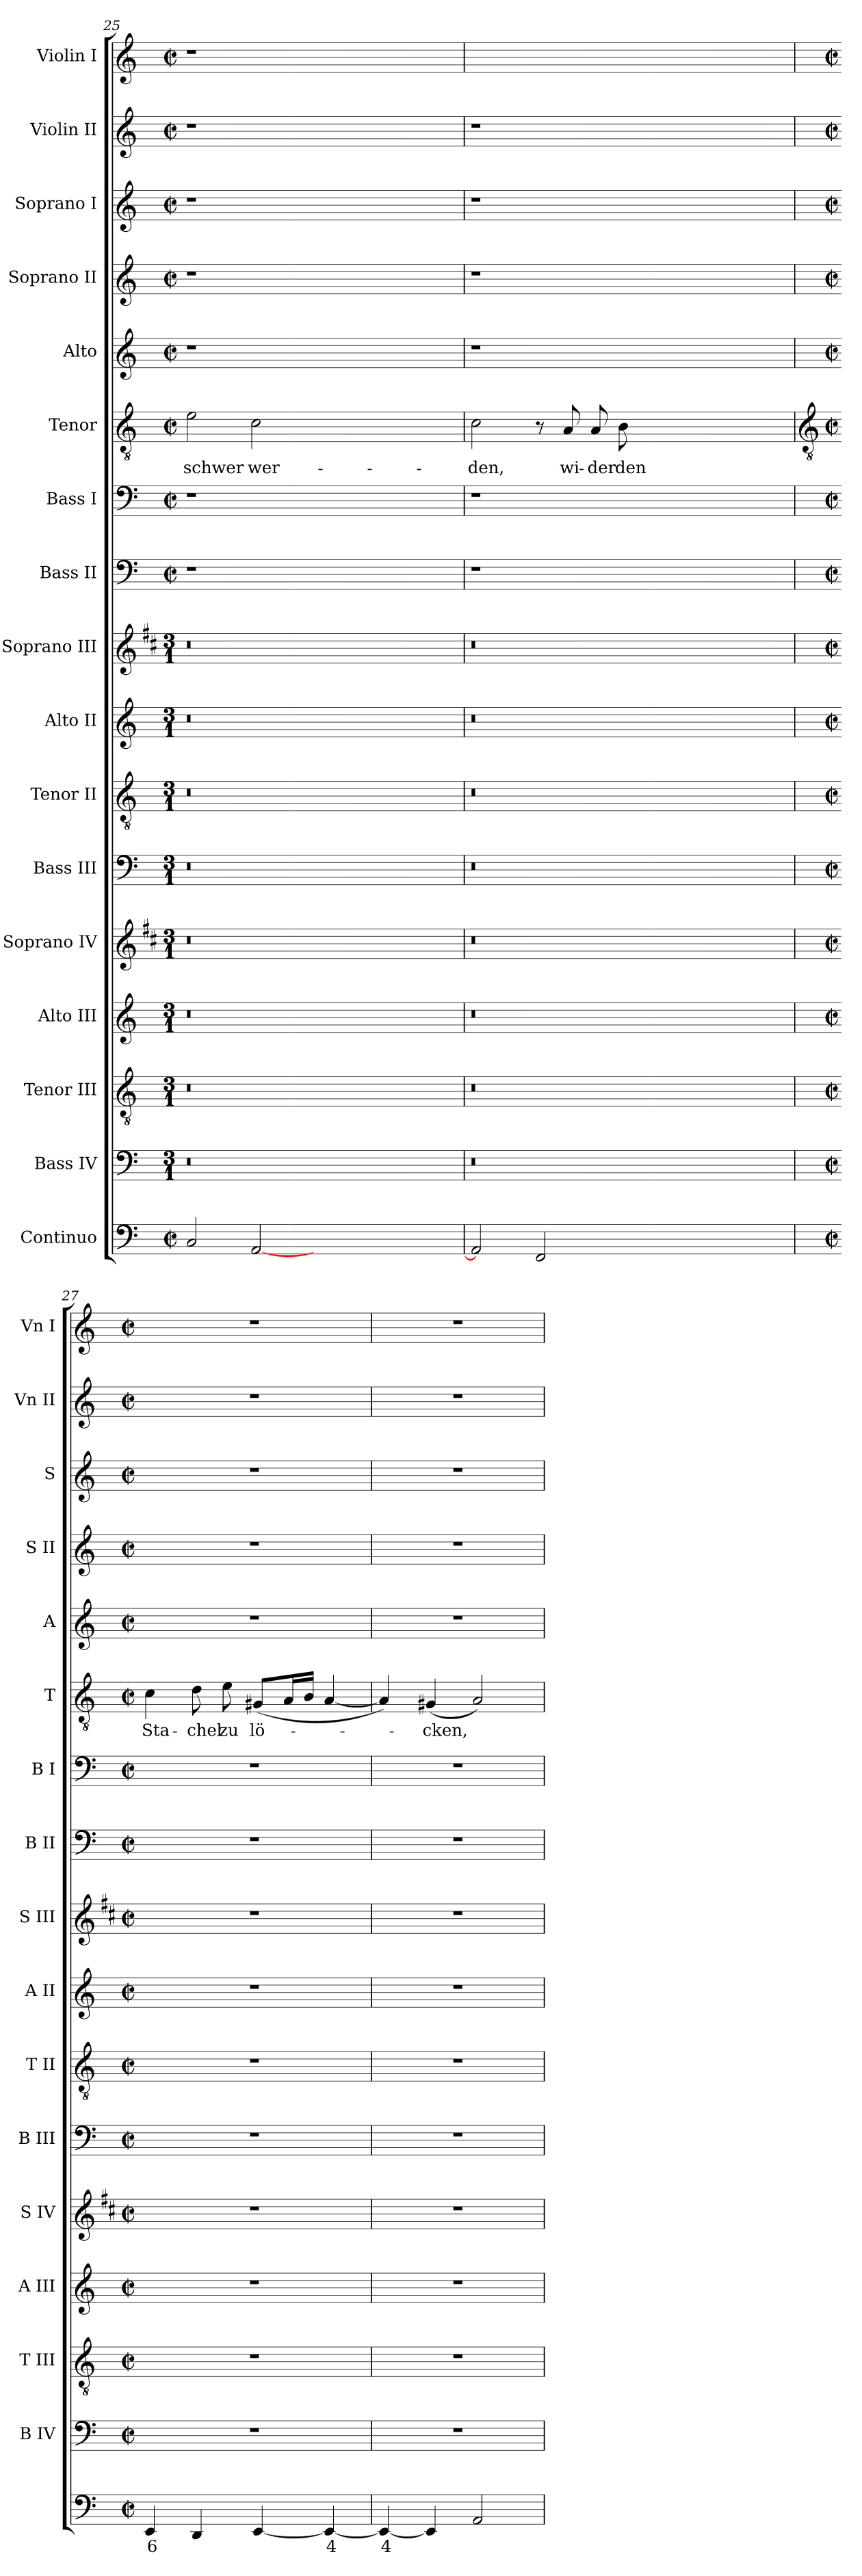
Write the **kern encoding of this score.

**kern	**text	**kern	**kern	**kern	**kern	**kern	**kern	**kern	**kern	**kern	**kern	**kern	**text	**kern	**kern	**kern	**kern	**kern
*part17	*part17	*part16	*part15	*part14	*part13	*part12	*part11	*part10	*part9	*part8	*part7	*part6	*part6	*part5	*part4	*part3	*part2	*part1
*staff17	*staff17	*staff16	*staff15	*staff14	*staff13	*staff12	*staff11	*staff10	*staff9	*staff8	*staff7	*staff6	*staff6	*staff5	*staff4	*staff3	*staff2	*staff1
*I"Continuo	*	*I"Bass IV	*I"Tenor III	*I"Alto III	*I"Soprano IV	*I"Bass III	*I"Tenor II	*I"Alto II	*I"Soprano III	*I"Bass II	*I"Bass I	*I"Tenor	*	*I"Alto	*I"Soprano II	*I"Soprano I	*I"Violin II	*I"Violin I
*	*	*I'B IV	*I'T III	*I'A III	*I'S IV	*I'B III	*I'T II	*I'A II	*I'S III	*I'B II	*I'B I	*I'T	*	*I'A	*I'S II	*I'S	*I'Vn II	*I'Vn I
*clefF4	*	*clefF4	*clefGv2	*clefG2	*clefG2	*clefF4	*clefGv2	*clefG2	*clefG2	*clefF4	*clefF4	*clefGv2	*	*clefG2	*clefG2	*clefG2	*clefG2	*clefG2
*	*	*	*	*	*ITrd1c2	*	*	*	*ITrd1c2	*	*	*	*	*	*	*	*	*
*k[]	*	*k[]	*k[]	*k[]	*k[]	*k[]	*k[]	*k[]	*k[]	*k[]	*k[]	*k[]	*	*k[]	*k[]	*k[]	*k[]	*k[]
*C:	*	*C:	*C:	*C:	*C:	*C:	*C:	*C:	*C:	*C:	*C:	*C:	*	*C:	*C:	*C:	*C:	*C:
*M2/2	*	*M3/1	*M3/1	*M3/1	*M3/1	*M3/1	*M3/1	*M3/1	*M3/1	*M2/2	*M2/2	*M2/2	*	*M2/2	*M2/2	*M2/2	*M2/2	*M2/2
*met(c|)	*	*	*	*	*	*	*	*	*	*met(c|)	*met(c|)	*met(c|)	*	*met(c|)	*met(c|)	*met(c|)	*met(c|)	*met(c|)
=25	=25	=25	=25	=25	=25	=25	=25	=25	=25	=25	=25	=25	=25	=25	=25	=25	=25	=25
!	!	!	!	!	!	!	!	!	!	!	!	!	!LO:LY:b	!	!	!	!	!
2C	.	0.r	0.r	0.r	0.r	0.r	0.r	0.r	0.r	1r	1r	2e	schwer	1r	1r	1r	1r	1r
!	!	!	!	!	!	!	!	!	!	!	!	!	!LO:LY:b	!	!	!	!	!
[2AA	.	.	.	.	.	.	.	.	.	.	.	2c	wer-	.	.	.	.	.
0ryy	.	.	.	.	.	.	.	.	.	0ryy	0ryy	0ryy	.	0ryy	0ryy	0ryy	0ryy	0ryy
=26	=26	=26	=26	=26	=26	=26	=26	=26	=26	=26	=26	=26	=26	=26	=26	=26	=26	=26
!	!	!	!	!	!	!	!	!	!	!	!	!	!LO:LY:b	!	!	!	!	!
2AA]	.	0.r	0.r	0.r	0.r	0.r	0.r	0.r	0.r	1r	1r	2c	-den,	1r	1r	1r	1r	1ryy
2FF	.	.	.	.	.	.	.	.	.	.	.	8r	.	.	.	.	.	.
!	!	!	!	!	!	!	!	!	!	!	!	!	!LO:LY:b	!	!	!	!	!
.	.	.	.	.	.	.	.	.	.	.	.	8A	wi-	.	.	.	.	.
!	!	!	!	!	!	!	!	!	!	!	!	!	!LO:LY:b	!	!	!	!	!
.	.	.	.	.	.	.	.	.	.	.	.	8A	-der	.	.	.	.	.
!	!	!	!	!	!	!	!	!	!	!	!	!	!LO:LY:b	!	!	!	!	!
.	.	.	.	.	.	.	.	.	.	.	.	8B	den	.	.	.	.	.
0ryy	.	.	.	.	.	.	.	.	.	0ryy	0ryy	0ryy	.	0ryy	0ryy	0ryy	0ryy	0ryy
!!LO:LB:g=z
=27	=27	=27	=27	=27	=27	=27	=27	=27	=27	=27	=27	=27	=27	=27	=27	=27	=27	=27
*	*	*	*	*	*	*	*	*	*	*	*	*clefGv2	*	*	*	*	*	*
*M2/2	*	*M2/2	*M2/2	*M2/2	*M2/2	*M2/2	*M2/2	*M2/2	*M2/2	*M2/2	*M2/2	*M2/2	*	*M2/2	*M2/2	*M2/2	*M2/2	*M2/2
*met(c|)	*	*met(c|)	*met(c|)	*met(c|)	*met(c|)	*met(c|)	*met(c|)	*met(c|)	*met(c|)	*met(c|)	*met(c|)	*met(c|)	*	*met(c|)	*met(c|)	*met(c|)	*met(c|)	*met(c|)
!	!LO:LY:b	!	!	!	!	!	!	!	!	!	!	!	!LO:LY:b	!	!	!	!	!
4EE	6	1r	1r	1r	1r	1r	1r	1r	1r	1r	1r	4c	Sta-	1r	1r	1r	1r	1r
!	!	!	!	!	!	!	!	!	!	!	!	!	!LO:LY:b	!	!	!	!	!
4DD	.	.	.	.	.	.	.	.	.	.	.	8d	-chel	.	.	.	.	.
!	!	!	!	!	!	!	!	!	!	!	!	!	!LO:LY:b	!	!	!	!	!
.	.	.	.	.	.	.	.	.	.	.	.	8e	zu	.	.	.	.	.
!	!	!	!	!	!	!	!	!	!	!	!	!	!LO:LY:b	!	!	!	!	!
[4EE	.	.	.	.	.	.	.	.	.	.	.	(<8G#XL	lö-	.	.	.	.	.
.	.	.	.	.	.	.	.	.	.	.	.	16AL	.	.	.	.	.	.
.	.	.	.	.	.	.	.	.	.	.	.	16BJJ	.	.	.	.	.	.
!	!LO:LY:b	!	!	!	!	!	!	!	!	!	!	!	!	!	!	!	!	!
4EE_	4	.	.	.	.	.	.	.	.	.	.	[4A	.	.	.	.	.	.
=28	=28	=28	=28	=28	=28	=28	=28	=28	=28	=28	=28	=28	=28	=28	=28	=28	=28	=28
!	!LO:LY:b	!	!	!	!	!	!	!	!	!	!	!	!	!	!	!	!	!
4EE_	4	1r	1r	1r	1r	1r	1r	1r	1r	1r	1r	4A])	.	1r	1r	1r	1r	1r
!	!	!	!	!	!	!	!	!	!	!	!	!	!LO:LY:b	!	!	!	!	!
4EE]	.	.	.	.	.	.	.	.	.	.	.	(<4G#X	cken,	.	.	.	.	.
2AA	.	.	.	.	.	.	.	.	.	.	.	2A/)	.	.	.	.	.	.
=	=	=	=	=	=	=	=	=	=	=	=	=	=	=	=	=	=	=
*-	*-	*-	*-	*-	*-	*-	*-	*-	*-	*-	*-	*-	*-	*-	*-	*-	*-	*-
